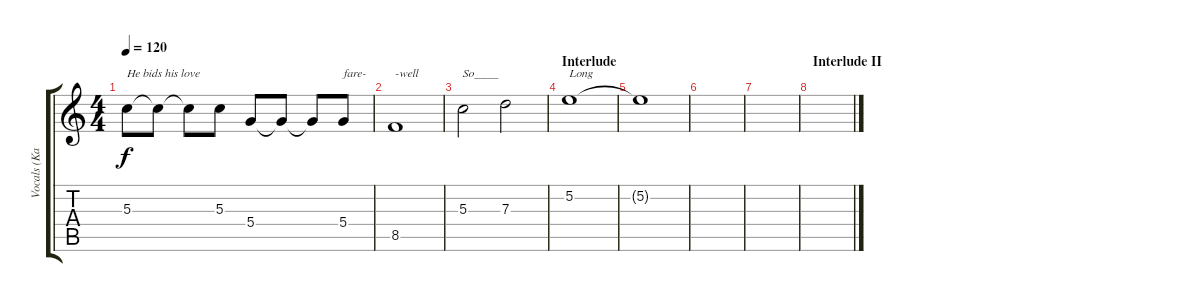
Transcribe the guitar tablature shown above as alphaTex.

\track ("Vocals (Kapa)" "Vocals (Ka") {instrument electricguitarjazz}
\staff {score tabs}
\tuning (E4 B3 G3 D3 A2 E2) {hide}
\ts (4 4)
\tempo 120
\clef g2
\ks c
5.3.8{txt "He bids his love" dy f} 5.3{t}.8 5.3{t}.8 5.3.8 5.4.8 5.4{t}.8 5.4{t}.8 5.4.8{txt "fare-"} |
8.5.1{txt "-well"} |
5.3.2{txt "So____"} 7.3.2 |
\section ("" "Interlude")
5.2.1{txt "Long"} |
5.2{t}.1 |
|
|
\section ("" "Interlude II")
